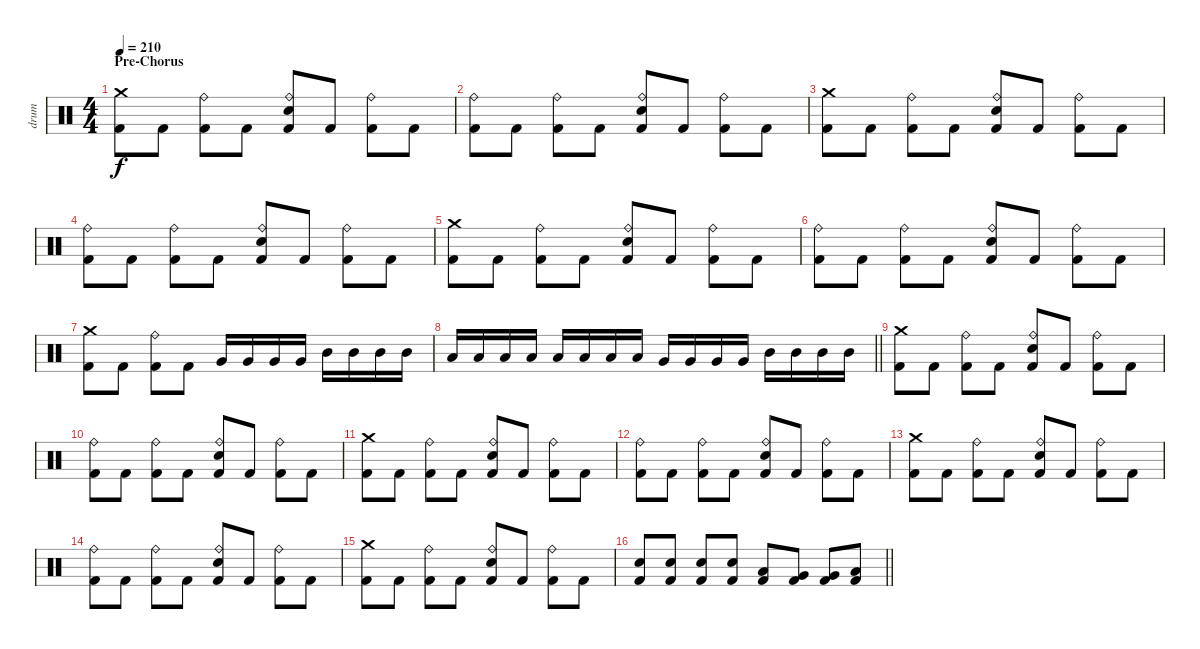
\track ("drum" "drum") {solo instrument percussion}
\staff {score}
\articulation defaults
\ts (4 4)
\section ("" "Pre-Chorus")
\tempo 210
\clef neutral
\ks c
("Crash medium (hit)" "Kick (hit) 2").8{dy f} "Kick (hit) 2".8 ("Ride (bell)" "Kick (hit) 2").8 "Kick (hit) 2".8 ("Ride (bell)" "Electric Snare (hit)" "Kick (hit) 2").8 "Kick (hit) 2".8 ("Ride (bell)" "Kick (hit) 2").8 "Kick (hit) 2".8 |
("Ride (bell)" "Kick (hit) 2").8 "Kick (hit) 2".8 ("Ride (bell)" "Kick (hit) 2").8 "Kick (hit) 2".8 ("Ride (bell)" "Electric Snare (hit)" "Kick (hit) 2").8 "Kick (hit) 2".8 ("Ride (bell)" "Kick (hit) 2").8 "Kick (hit) 2".8 |
("Crash medium (hit)" "Kick (hit) 2").8 "Kick (hit) 2".8 ("Ride (bell)" "Kick (hit) 2").8 "Kick (hit) 2".8 ("Ride (bell)" "Electric Snare (hit)" "Kick (hit) 2").8 "Kick (hit) 2".8 ("Ride (bell)" "Kick (hit) 2").8 "Kick (hit) 2".8 |
("Ride (bell)" "Kick (hit) 2").8 "Kick (hit) 2".8 ("Ride (bell)" "Kick (hit) 2").8 "Kick (hit) 2".8 ("Ride (bell)" "Electric Snare (hit)" "Kick (hit) 2").8 "Kick (hit) 2".8 ("Ride (bell)" "Kick (hit) 2").8 "Kick (hit) 2".8 |
("Crash medium (hit)" "Kick (hit) 2").8 "Kick (hit) 2".8 ("Ride (bell)" "Kick (hit) 2").8 "Kick (hit) 2".8 ("Ride (bell)" "Electric Snare (hit)" "Kick (hit) 2").8 "Kick (hit) 2".8 ("Ride (bell)" "Kick (hit) 2").8 "Kick (hit) 2".8 |
("Ride (bell)" "Kick (hit) 2").8 "Kick (hit) 2".8 ("Ride (bell)" "Kick (hit) 2").8 "Kick (hit) 2".8 ("Ride (bell)" "Electric Snare (hit)" "Kick (hit) 2").8 "Kick (hit) 2".8 ("Ride (bell)" "Kick (hit) 2").8 "Kick (hit) 2".8 |
("Crash medium (hit)" "Kick (hit) 2").8 "Kick (hit) 2".8 ("Ride (bell)" "Kick (hit) 2").8 "Kick (hit) 2".8 "Very Low Tom (hit)".16 "Very Low Tom (hit)".16 "Very Low Tom (hit)".16 "Very Low Tom (hit)".16 "Mid Tom (hit)".16 "Mid Tom (hit)".16 "Mid Tom (hit)".16 "Mid Tom (hit)".16 |
\barLineRight lightlight "Low Tom (hit)".16 "Low Tom (hit)".16 "Low Tom (hit)".16 "Low Tom (hit)".16 "Low Floor Tom (hit)".16 "Low Floor Tom (hit)".16 "Low Floor Tom (hit)".16 "Low Floor Tom (hit)".16 "Very Low Tom (hit)".16 "Very Low Tom (hit)".16 "Very Low Tom (hit)".16 "Very Low Tom (hit)".16 "Mid Tom (hit)".16 "Mid Tom (hit)".16 "Mid Tom (hit)".16 "Mid Tom (hit)".16
|
("Crash medium (hit)" "Kick (hit) 2").8 "Kick (hit) 2".8 ("Ride (bell)" "Kick (hit) 2").8 "Kick (hit) 2".8 ("Ride (bell)" "Electric Snare (hit)" "Kick (hit) 2").8 "Kick (hit) 2".8 ("Ride (bell)" "Kick (hit) 2").8 "Kick (hit) 2".8 |
("Ride (bell)" "Kick (hit) 2").8 "Kick (hit) 2".8 ("Ride (bell)" "Kick (hit) 2").8 "Kick (hit) 2".8 ("Ride (bell)" "Electric Snare (hit)" "Kick (hit) 2").8 "Kick (hit) 2".8 ("Ride (bell)" "Kick (hit) 2").8 "Kick (hit) 2".8 |
("Crash medium (hit)" "Kick (hit) 2").8 "Kick (hit) 2".8 ("Ride (bell)" "Kick (hit) 2").8 "Kick (hit) 2".8 ("Ride (bell)" "Electric Snare (hit)" "Kick (hit) 2").8 "Kick (hit) 2".8 ("Ride (bell)" "Kick (hit) 2").8 "Kick (hit) 2".8 |
("Ride (bell)" "Kick (hit) 2").8 "Kick (hit) 2".8 ("Ride (bell)" "Kick (hit) 2").8 "Kick (hit) 2".8 ("Ride (bell)" "Electric Snare (hit)" "Kick (hit) 2").8 "Kick (hit) 2".8 ("Ride (bell)" "Kick (hit) 2").8 "Kick (hit) 2".8 |
("Crash medium (hit)" "Kick (hit) 2").8 "Kick (hit) 2".8 ("Ride (bell)" "Kick (hit) 2").8 "Kick (hit) 2".8 ("Ride (bell)" "Electric Snare (hit)" "Kick (hit) 2").8 "Kick (hit) 2".8 ("Ride (bell)" "Kick (hit) 2").8 "Kick (hit) 2".8 |
("Ride (bell)" "Kick (hit) 2").8 "Kick (hit) 2".8 ("Ride (bell)" "Kick (hit) 2").8 "Kick (hit) 2".8 ("Ride (bell)" "Electric Snare (hit)" "Kick (hit) 2").8 "Kick (hit) 2".8 ("Ride (bell)" "Kick (hit) 2").8 "Kick (hit) 2".8 |
("Crash medium (hit)" "Kick (hit) 2").8 "Kick (hit) 2".8 ("Ride (bell)" "Kick (hit) 2").8 "Kick (hit) 2".8 ("Ride (bell)" "Electric Snare (hit)" "Kick (hit) 2").8 "Kick (hit) 2".8 ("Ride (bell)" "Kick (hit) 2").8 "Kick (hit) 2".8 |
\barLineRight lightlight
("Electric Snare (hit)" "Kick (hit) 2").8 ("Electric Snare (hit)" "Kick (hit) 2").8 ("Electric Snare (hit)" "Kick (hit) 2").8 ("Electric Snare (hit)" "Kick (hit) 2").8 ("Low Tom (hit)" "Kick (hit) 2").8 ("Very Low Tom (hit)" "Kick (hit) 2").8 ("Very Low Tom (hit)" "Kick (hit) 2").8 ("Low Floor Tom (hit)" "Kick (hit) 2").8
